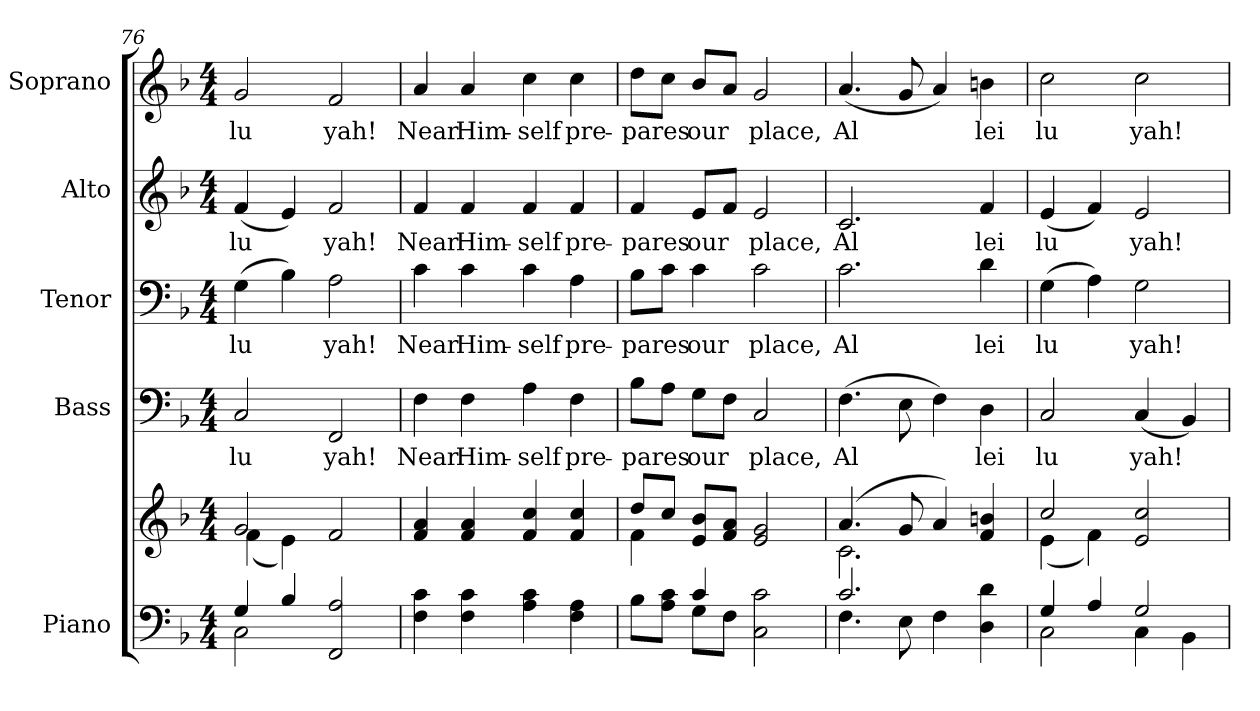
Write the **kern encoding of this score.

**kern	**kern	**kern	**text	**kern	**text	**kern	**text	**kern	**text
*part5	*part5	*part4	*part4	*part3	*part3	*part2	*part2	*part1	*part1
*staff6	*staff5	*staff4	*staff4	*staff3	*staff3	*staff2	*staff2	*staff1	*staff1
*I"Piano	*	*I"Bass	*	*I"Tenor	*	*I"Alto	*	*I"Soprano	*
*I'Pno.	*	*I'B.	*	*I'T.	*	*I'A.	*	*I'S.	*
*clefF4	*clefG2	*clefF4	*	*clefF4	*	*clefG2	*	*clefG2	*
*k[b-]	*k[b-]	*k[b-]	*	*k[b-]	*	*k[b-]	*	*k[b-]	*
*F:	*F:	*F:	*	*F:	*	*F:	*	*F:	*
*M4/4	*M4/4	*M4/4	*	*M4/4	*	*M4/4	*	*M4/4	*
=76	=76	=76	=76	=76	=76	=76	=76	=76	=76
*^	*^	*	*	*	*	*	*	*	*
!	!	!	!	!	!LO:LY:b:color=#000000	!	!	!	!	!	!
!	!	!	!	!	!	!	!LO:LY:b:color=#000000	!	!	!	!
!	!	!	!	!	!	!	!	!	!LO:LY:b:color=#000000	!	!
!	!	!	!	!	!	!	!	!	!	!	!LO:LY:b:color=#000000
4Gi/	2Ci\	2gi/	(4fi\	2Ci/	lu	(4Gi\	lu	(4fi/	lu	2gi/	lu
4B-i/	.	.	4ei\)	.	.	4B-i\)	.	4ei/)	.	.	.
!	!	!	!	!	!LO:LY:b:color=#000000	!	!	!	!	!	!
!	!	!	!	!	!	!	!LO:LY:b:color=#000000	!	!	!	!
!	!	!	!	!	!	!	!	!	!LO:LY:b:color=#000000	!	!
!	!	!	!	!	!	!	!	!	!	!	!LO:LY:b:color=#000000
2FFi/ 2Ai	2ryy	2fi/	2ryy	2FFi/	yah!	2Ai\	yah!	2fi/	yah!	2fi/	yah!
*v	*v	*	*	*	*	*	*	*	*	*	*
*	*v	*v	*	*	*	*	*	*	*	*
!!LO:PB:g=z
=77	=77	=77	=77	=77	=77	=77	=77	=77	=77
*^	*^	*	*	*	*	*	*	*	*
!	!	!	!	!	!LO:LY:b:color=#000000	!	!	!	!	!	!
*v	*v	*	*	*	*	*	*	*	*	*	*
*	*v	*v	*	*	*	*	*	*	*	*
*^	*^	*	*	*	*	*	*	*	*
!	!	!	!	!	!	!	!LO:LY:b:color=#000000	!	!	!	!
*v	*v	*	*	*	*	*	*	*	*	*	*
*	*v	*v	*	*	*	*	*	*	*	*
*^	*^	*	*	*	*	*	*	*	*
!	!	!	!	!	!	!	!	!	!LO:LY:b:color=#000000	!	!
*v	*v	*	*	*	*	*	*	*	*	*	*
*	*v	*v	*	*	*	*	*	*	*	*
*^	*^	*	*	*	*	*	*	*	*
!	!	!	!	!	!	!	!	!	!	!	!LO:LY:b:color=#000000
*v	*v	*	*	*	*	*	*	*	*	*	*
*	*v	*v	*	*	*	*	*	*	*	*
4Fi\ 4ci	4fi/ 4ai	4Fi\	Near	4ci\	Near	4fi/	Near	4ai/	Near
!	!	!	!LO:LY:b:color=#000000	!	!	!	!	!	!
!	!	!	!	!	!LO:LY:b:color=#000000	!	!	!	!
!	!	!	!	!	!	!	!LO:LY:b:color=#000000	!	!
!	!	!	!	!	!	!	!	!	!LO:LY:b:color=#000000
4Fi\ 4ci	4fi/ 4ai	4Fi\	Him-	4ci\	Him-	4fi/	Him-	4ai/	Him-
!	!	!	!LO:LY:b:color=#000000	!	!	!	!	!	!
!	!	!	!	!	!LO:LY:b:color=#000000	!	!	!	!
!	!	!	!	!	!	!	!LO:LY:b:color=#000000	!	!
!	!	!	!	!	!	!	!	!	!LO:LY:b:color=#000000
4Ai\ 4ci	4fi/ 4cci	4Ai\	-self	4ci\	-self	4fi/	-self	4cci\	-self
!	!	!	!LO:LY:b:color=#000000	!	!	!	!	!	!
!	!	!	!	!	!LO:LY:b:color=#000000	!	!	!	!
!	!	!	!	!	!	!	!LO:LY:b:color=#000000	!	!
!	!	!	!	!	!	!	!	!	!LO:LY:b:color=#000000
4Fi\ 4Ai	4fi/ 4cci	4Fi\	pre-	4Ai\	pre-	4fi/	pre-	4cci\	pre-
=78	=78	=78	=78	=78	=78	=78	=78	=78	=78
*^	*^	*	*	*	*	*	*	*	*
!	!	!	!	!	!LO:LY:b:color=#000000	!	!	!	!	!	!
!	!	!	!	!	!	!	!LO:LY:b:color=#000000	!	!	!	!
!	!	!	!	!	!	!	!	!	!LO:LY:b:color=#000000	!	!
!	!	!	!	!	!	!	!	!	!	!	!LO:LY:b:color=#000000
8B-i\L	4ryy	8ddi/L	4fi\	8B-i\L	-pares	8B-i\L	-pares	4fi/	-pares	8ddi\L	-pares
8Ai\ 8ciJ	.	8cci/J	.	8Ai\J	.	8ci\J	.	.	.	8cci\J	.
!	!	!	!	!	!LO:LY:b:color=#000000	!	!	!	!	!	!
!	!	!	!	!	!	!	!LO:LY:b:color=#000000	!	!	!	!
!	!	!	!	!	!	!	!	!	!LO:LY:b:color=#000000	!	!
!	!	!	!	!	!	!	!	!	!	!	!LO:LY:b:color=#000000
4ci/	8Gi\L	8ei/ 8b-iL	4ryy	8Gi\L	our	4ci\	our	8ei/L	our	8b-i/L	our
.	8Fi\J	8fi/ 8aiJ	.	8Fi\J	.	.	.	8fi/J	.	8ai/J	.
!	!	!	!	!	!LO:LY:b:color=#000000	!	!	!	!	!	!
!	!	!	!	!	!	!	!LO:LY:b:color=#000000	!	!	!	!
!	!	!	!	!	!	!	!	!	!LO:LY:b:color=#000000	!	!
!	!	!	!	!	!	!	!	!	!	!	!LO:LY:b:color=#000000
2Ci\ 2ci	2ryy	2ei/ 2gi	2ryy	2Ci/	place,	2ci\	place,	2ei/	place,	2gi/	place,
!!LO:PB:g=z
=79	=79	=79	=79	=79	=79	=79	=79	=79	=79	=79	=79
!	!	!	!	!	!LO:LY:b:color=#000000	!	!	!	!	!	!
!	!	!	!	!	!	!	!LO:LY:b:color=#000000	!	!	!	!
!	!	!	!	!	!	!	!	!	!LO:LY:b:color=#000000	!	!
!	!	!	!	!	!	!	!	!	!	!	!LO:LY:b:color=#000000
2.ci/	4.Fi\	(4.ai/	2.ci\	(4.Fi\	Al	2.ci\	Al	2.ci/	Al	(4.ai/	Al
.	8Ei\	8gi/	.	8Ei\	.	.	.	.	.	8gi/	.
.	4Fi\	4ai/)	.	4Fi\)	.	.	.	.	.	4ai/)	.
!	!	!	!	!	!LO:LY:b:color=#000000	!	!	!	!	!	!
!	!	!	!	!	!	!	!LO:LY:b:color=#000000	!	!	!	!
!	!	!	!	!	!	!	!	!	!LO:LY:b:color=#000000	!	!
!	!	!	!	!	!	!	!	!	!	!	!LO:LY:b:color=#000000
4Di\ 4di	4ryy	4fi/ 4bni	4ryy	4Di\	lei	4di\	lei	4fi/	lei	4bni\	lei
=80	=80	=80	=80	=80	=80	=80	=80	=80	=80	=80	=80
!	!	!	!	!	!LO:LY:b:color=#000000	!	!	!	!	!	!
!	!	!	!	!	!	!	!LO:LY:b:color=#000000	!	!	!	!
!	!	!	!	!	!	!	!	!	!LO:LY:b:color=#000000	!	!
!	!	!	!	!	!	!	!	!	!	!	!LO:LY:b:color=#000000
4Gi/	2Ci\	2cci/	(4ei\	2Ci/	lu	(4Gi\	lu	(4ei/	lu	2cci\	lu
4Ai/	.	.	4fi\)	.	.	4Ai\)	.	4fi/)	.	.	.
!	!	!	!	!	!LO:LY:b:color=#000000	!	!	!	!	!	!
!	!	!	!	!	!	!	!LO:LY:b:color=#000000	!	!	!	!
!	!	!	!	!	!	!	!	!	!LO:LY:b:color=#000000	!	!
!	!	!	!	!	!	!	!	!	!	!	!LO:LY:b:color=#000000
2Gi/	4Ci\	2ei/ 2cci	2ryy	(4Ci/	yah!	2Gi\	yah!	2ei/	yah!	2cci\	yah!
.	4BB-i\	.	.	4BB-i/)	.	.	.	.	.	.	.
*v	*v	*	*	*	*	*	*	*	*	*	*
*	*v	*v	*	*	*	*	*	*	*	*
=	=	=	=	=	=	=	=	=	=
*-	*-	*-	*-	*-	*-	*-	*-	*-	*-
